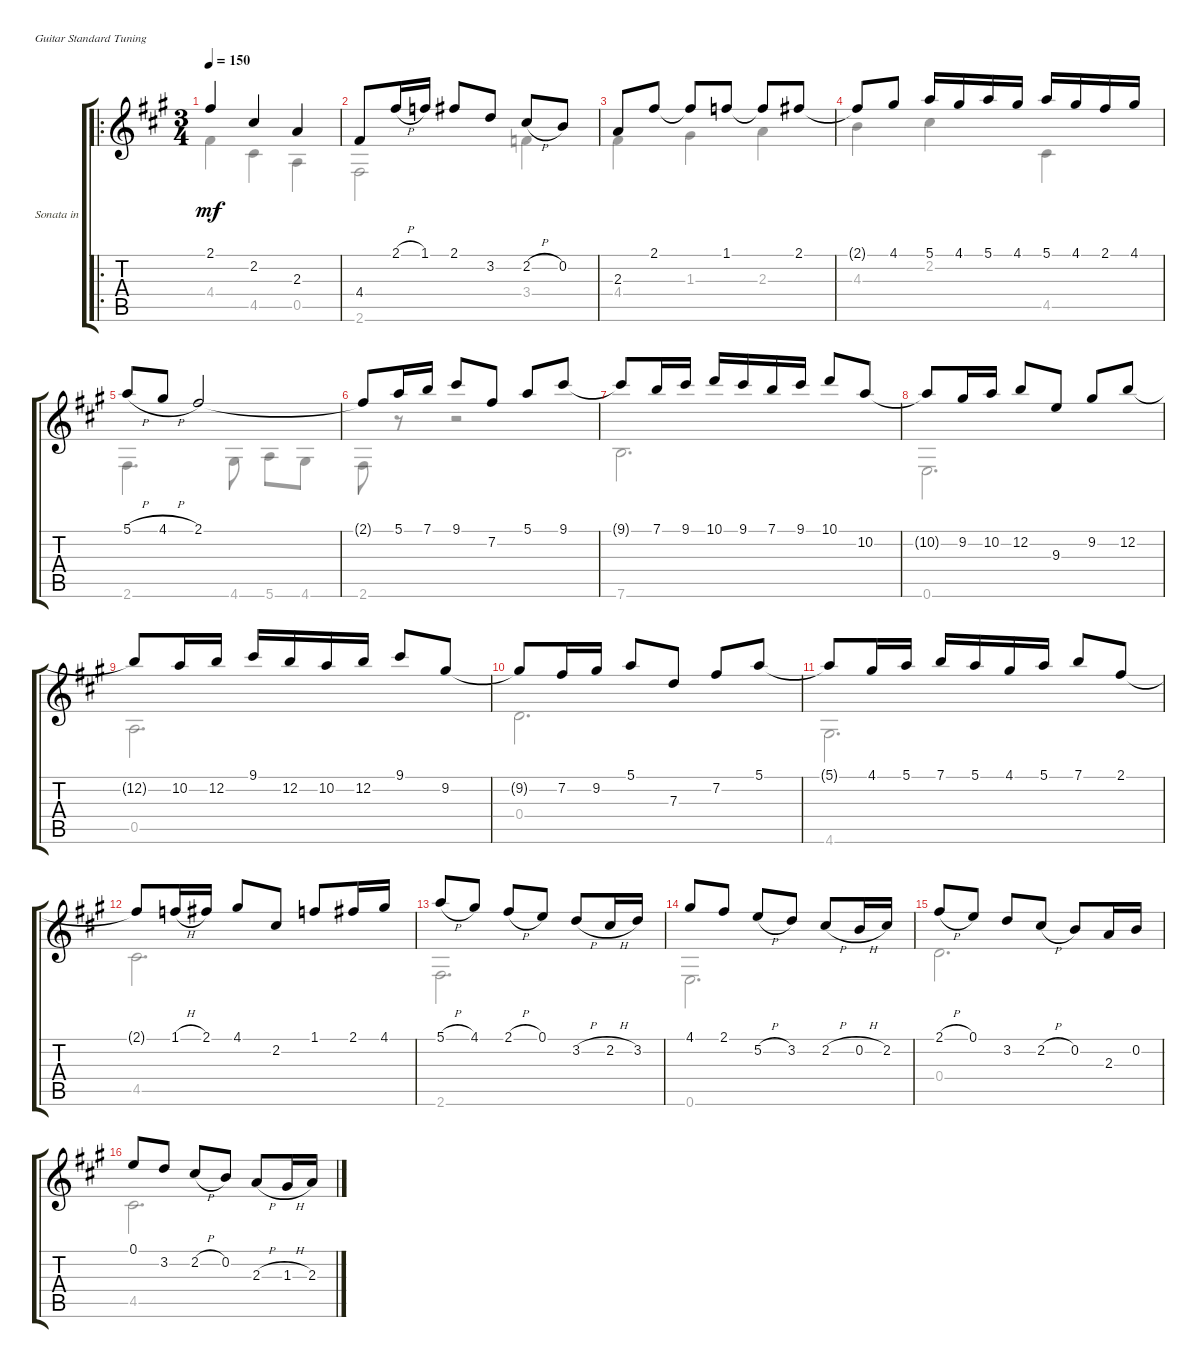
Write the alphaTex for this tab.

\bracketExtendMode groupsimilarinstruments
\firstSystemTrackNameOrientation horizontal
\otherSystemsTrackNameOrientation horizontal
\track ("Sonata in F# - Presto" "Sonata in ") {instrument acousticguitarnylon}
\staff {score tabs}
\tuning (E4 B3 G3 D3 A2 E2)
\voice
\ro
\ts (3 4)
\tempo 150
\clef g2
\ks a
2.1.4{dy mf instrument acousticguitarnylon} 2.2.4 2.3.4 |
4.4.8 2.1{h}.16 1.1.16 2.1.8 3.2.8 2.2{h}.8 0.2.8 |
2.3.8 2.1.8 2.1{t}.8 1.1.8 1.1{t}.8 2.1.8 |
2.1{t}.8 4.1.8 5.1.16 4.1.16 5.1.16 4.1.16 5.1.16 4.1.16 2.1.16 4.1.16 |
5.1{h}.8 4.1{h}.8 2.1.2 |
2.1{t}.8 5.1.16 7.1.16 9.1.8 7.2.8 5.1.8 9.1.8 |
9.1{t}.8 7.1.16 9.1.16 10.1.16 9.1.16 7.1.16 9.1.16 10.1.8 10.2.8 |
10.2{t}.8 9.2.16 10.2.16 12.2.8 9.3.8 9.2.8 12.2.8 |
12.2{t}.8 10.2.16 12.2.16 9.1.16 12.2.16 10.2.16 12.2.16 9.1.8 9.2.8 |
9.2{t}.8 7.2.16 9.2.16 5.1.8 7.3.8 7.2.8 5.1.8 |
5.1{t}.8 4.1.16 5.1.16 7.1.16 5.1.16 4.1.16 5.1.16 7.1.8 2.1.8 |
2.1{t}.8 1.1{h}.16 2.1.16 4.1.8 2.2.8 1.1.8 2.1.16 4.1.16 |
5.1{h}.8 4.1.8 2.1{h}.8 0.1.8 3.2{h}.8 2.2{h}.16 3.2.16 |
4.1.8 2.1.8 5.2{h}.8 3.2.8 2.2{h}.8 0.2{h}.16 2.2.16 |
2.1{h}.8 0.1.8 3.2.8 2.2{h}.8 0.2.8 2.3.16 0.2.16 |
0.1.8 3.2.8 2.2{h}.8 0.2.8 2.3{h}.8 1.3{h}.16 2.3.16
\voice
\clef g2
\ottava regular
\simile none
\ks a
4.4.4{dy mf} 4.5.4 0.5.4 |
2.6.2 3.4.4 |
4.4.4 1.3.4 2.3.4 |
4.3.4 2.2.4 4.5.4 |
2.6.4{d} 4.6.8 5.6.8 4.6.8 |
2.6.8 r.8 r.2 |
7.6.2{d} |
0.6.2{d} |
0.5.2{d} |
0.4.2{d} |
4.6.2{d} |
4.5.2{d} |
2.6.2{d} |
0.6.2{d} |
0.4.2{d} |
4.5.2{d}
